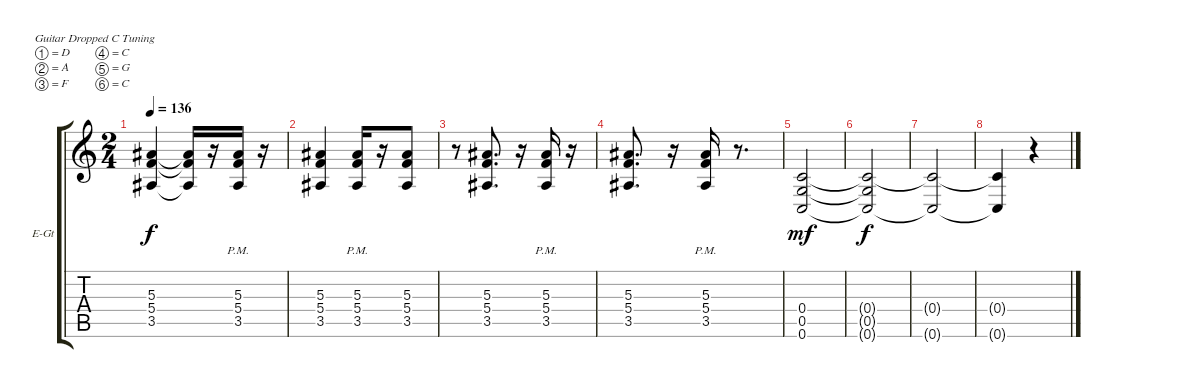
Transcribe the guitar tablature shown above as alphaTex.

\bracketExtendMode groupsimilarinstruments
\firstSystemTrackNameOrientation horizontal
\otherSystemsTrackNameOrientation horizontal
\track ("guitar prinicpal (original)" "E-Gt") {instrument distortionguitar}
\staff {score tabs}
\tuning (D4 A3 F3 C3 G2 C2)
\ts (2 4)
\tempo 136
\clef g2
\scale
0.5
\ks c
(5.3 5.4 3.5).4{dy f} (5.3{t} 5.4{t} 3.5{t}).16 r.16 (5.3{pm} 5.4{pm} 3.5{pm}).16 r.16 |
\scale
0.5 (5.3 5.4 3.5).4 (5.3{pm} 5.4{pm} 3.5{pm}).16 r.16 (5.3 5.4 3.5).8 |
\scale
0.5 r.8 (5.3 5.4 3.5).8{d} r.16 (5.3{pm} 5.4{pm} 3.5{pm}).16 r.16 |
\scale
0.5 (5.3 5.4 3.5).8{d} r.16 (5.3{pm} 5.4{pm} 3.5{pm}).16 r.8{d} |
\scale
0.5 (0.4 0.5 0.6).2{dy mf} |
\scale
0.5 (0.4{t} 0.5{t} 0.6{t}).2{dy f} |
(0.4{t} 0.6{t}).2 |
(0.4{t} 0.6{t}).4 r.4
